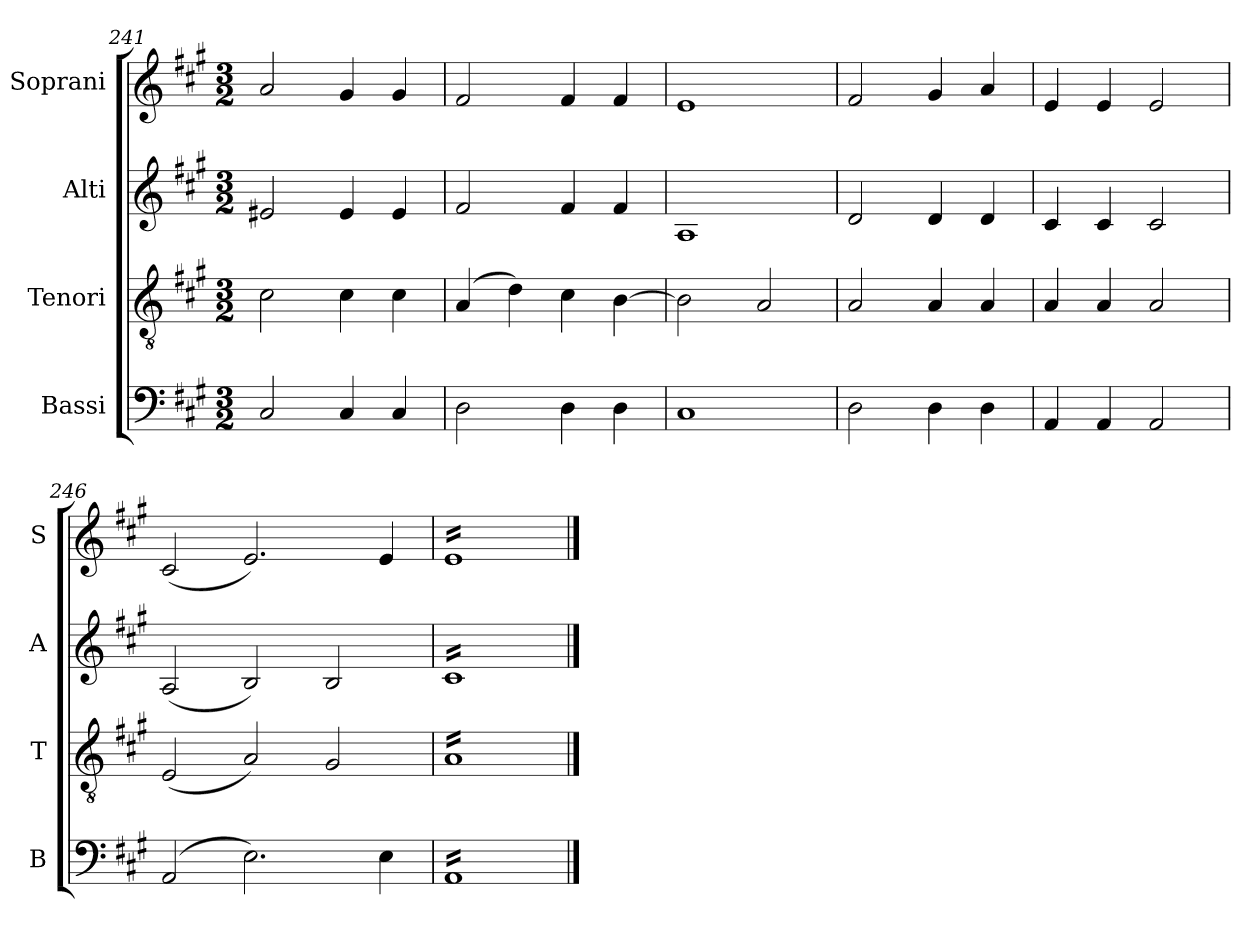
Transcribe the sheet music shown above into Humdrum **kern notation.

**kern	**kern	**kern	**kern
*part4	*part3	*part2	*part1
*staff4	*staff3	*staff2	*staff1
*I"Bassi	*I"Tenori	*I"Alti	*I"Soprani
*I'B	*I'T	*I'A	*I'S
*clefF4	*clefGv2	*clefG2	*clefG2
*k[f#c#g#]	*k[f#c#g#]	*k[f#c#g#]	*k[f#c#g#]
*A:	*A:	*A:	*A:
*M3/2	*M3/2	*M3/2	*M3/2
=241	=241	=241	=241
2C#/	2c#\	2e#X/	2a/
4C#/	4c#\	4e#/	4g#/
4C#/	4c#\	4e#/	4g#/
=242	=242	=242	=242
2D\	(4A/	2f#/	2f#/
.	4d\)	.	.
4D\	4c#\	4f#/	4f#/
4D\	[>4B\	4f#/	4f#/
=243	=243	=243	=243
1C#	2B\]	1A	1e
.	2A/	.	.
=244	=244	=244	=244
2D\	2A/	2d/	2f#/
4D\	4A/	4d/	4g#/
4D\	4A/	4d/	4a/
!!LO:LB:g=z
=245	=245	=245	=245
4AA/	4A/	4c#/	4e/
4AA/	4A/	4c#/	4e/
2AA/	2A/	2c#/	2e/
=246	=246	=246	=246
(2AA/	(<2E/	(<2A/	(<2c#/
2.E\)	2A/)	2B/)	2.e/)
.	2G#/	2B/	.
4E\	.	.	4e/
=247	=247	=247	=247
*tremolo	*	*	*
*	*tremolo	*	*
*	*	*tremolo	*
*	*	*	*tremolo
16AA<LL	16A<LL	16c#<LL	16e<LL
16AA<	16A<	16c#<	16e<
16AA<	16A<	16c#<	16e<
16AA<	16A<	16c#<	16e<
16AA<	16A<	16c#<	16e<
16AA<	16A<	16c#<	16e<
16AA<	16A<	16c#<	16e<
16AA<	16A<	16c#<	16e<
16AA<	16A<	16c#<	16e<
16AA<	16A<	16c#<	16e<
16AA<	16A<	16c#<	16e<
16AA<	16A<	16c#<	16e<
16AA<	16A<	16c#<	16e<
16AA<	16A<	16c#<	16e<
16AA<	16A<	16c#<	16e<
16AA<JJ	16A<JJ	16c#<JJ	16e<JJ
*	*	*	*Xtremolo
*	*	*Xtremolo	*
*	*Xtremolo	*	*
*Xtremolo	*	*	*
==	==	==	==
*-	*-	*-	*-
